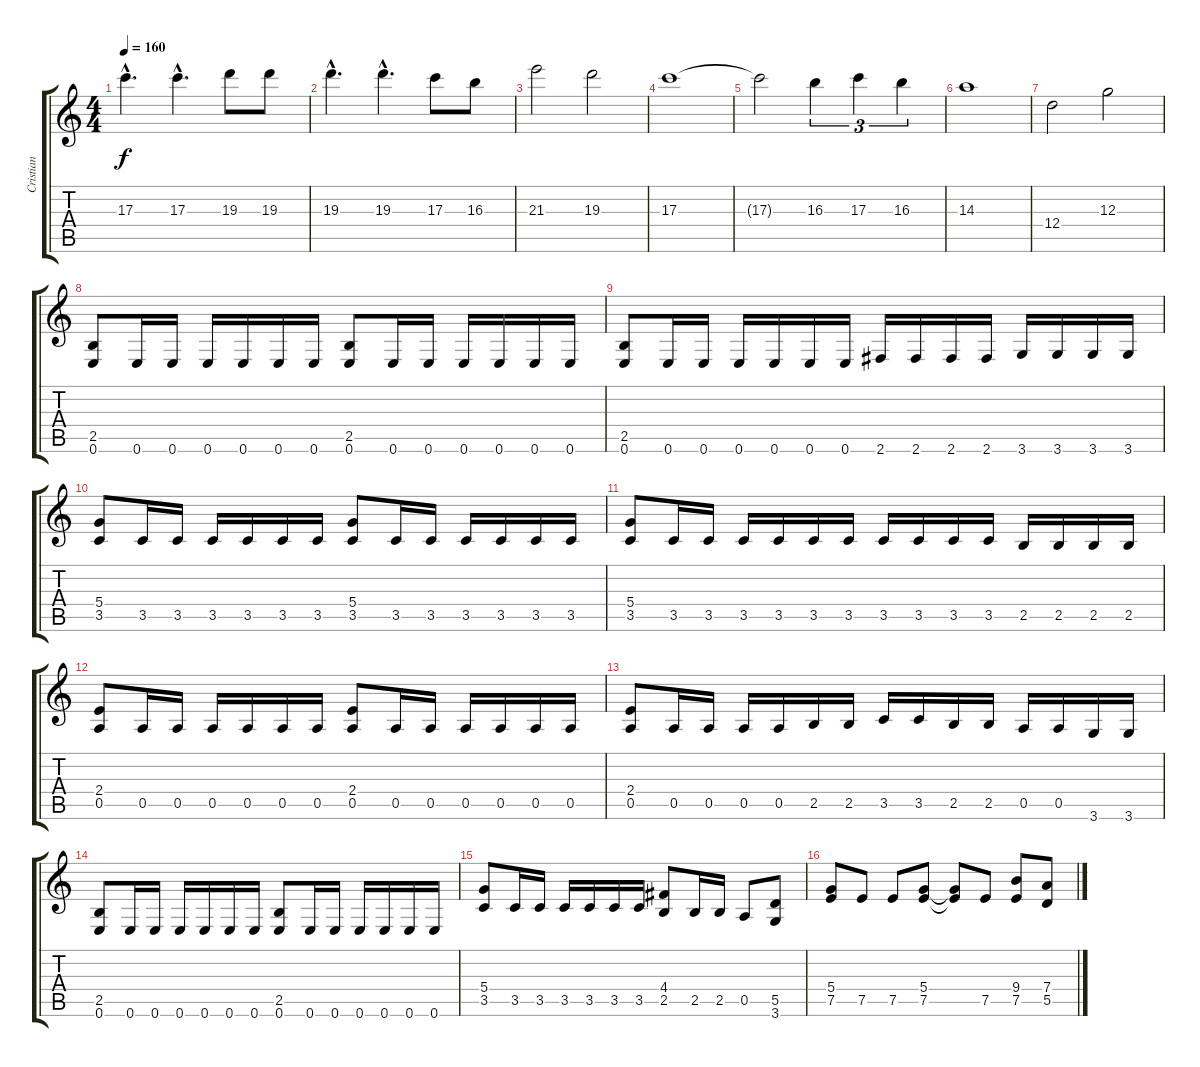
\track ("Cristian" "Cristian") {instrument overdrivenguitar}
\staff {score tabs}
\tuning (E4 B3 G3 D3 A2 E2) {hide}
\ts (4 4)
\tempo 160
\clef g2
\ks c
17.3{hac}.4{d dy f} 17.3{hac}.4{d} 19.3.8 19.3.8 |
19.3{hac}.4{d} 19.3{hac}.4{d} 17.3.8 16.3.8 |
21.3.2 19.3.2 |
17.3.1 |
17.3{t}.2 16.3.4{tu (3 2)} 17.3.4{tu (3 2)} 16.3.4{tu (3 2)} |
14.3.1 |
12.4.2 12.3.2 |
(2.5 0.6).8 0.6.16 0.6.16 0.6.16 0.6.16 0.6.16 0.6.16 (2.5 0.6).8 0.6.16 0.6.16 0.6.16 0.6.16 0.6.16 0.6.16 |
(2.5 0.6).8 0.6.16 0.6.16 0.6.16 0.6.16 0.6.16 0.6.16 2.6.16 2.6.16 2.6.16 2.6.16 3.6.16 3.6.16 3.6.16 3.6.16 |
(5.4 3.5).8 3.5.16 3.5.16 3.5.16 3.5.16 3.5.16 3.5.16 (5.4 3.5).8 3.5.16 3.5.16 3.5.16 3.5.16 3.5.16 3.5.16 |
(5.4 3.5).8 3.5.16 3.5.16 3.5.16 3.5.16 3.5.16 3.5.16 3.5.16 3.5.16 3.5.16 3.5.16 2.5.16 2.5.16 2.5.16 2.5.16 |
(2.4 0.5).8 0.5.16 0.5.16 0.5.16 0.5.16 0.5.16 0.5.16 (2.4 0.5).8 0.5.16 0.5.16 0.5.16 0.5.16 0.5.16 0.5.16 |
(2.4 0.5).8 0.5.16 0.5.16 0.5.16 0.5.16 2.5.16 2.5.16 3.5.16 3.5.16 2.5.16 2.5.16 0.5.16 0.5.16 3.6.16 3.6.16 |
(2.5 0.6).8 0.6.16 0.6.16 0.6.16 0.6.16 0.6.16 0.6.16 (2.5 0.6).8 0.6.16 0.6.16 0.6.16 0.6.16 0.6.16 0.6.16 |
(5.4 3.5).8 3.5.16 3.5.16 3.5.16 3.5.16 3.5.16 3.5.16 (4.4 2.5).8 2.5.16 2.5.16 0.5.8 (5.5 3.6).8 |
(5.4 7.5).8 7.5.8 7.5.8 (5.4 7.5).8 (5.4{t} 7.5{t}).8 7.5.8 (9.4 7.5).8 (7.4 5.5).8
